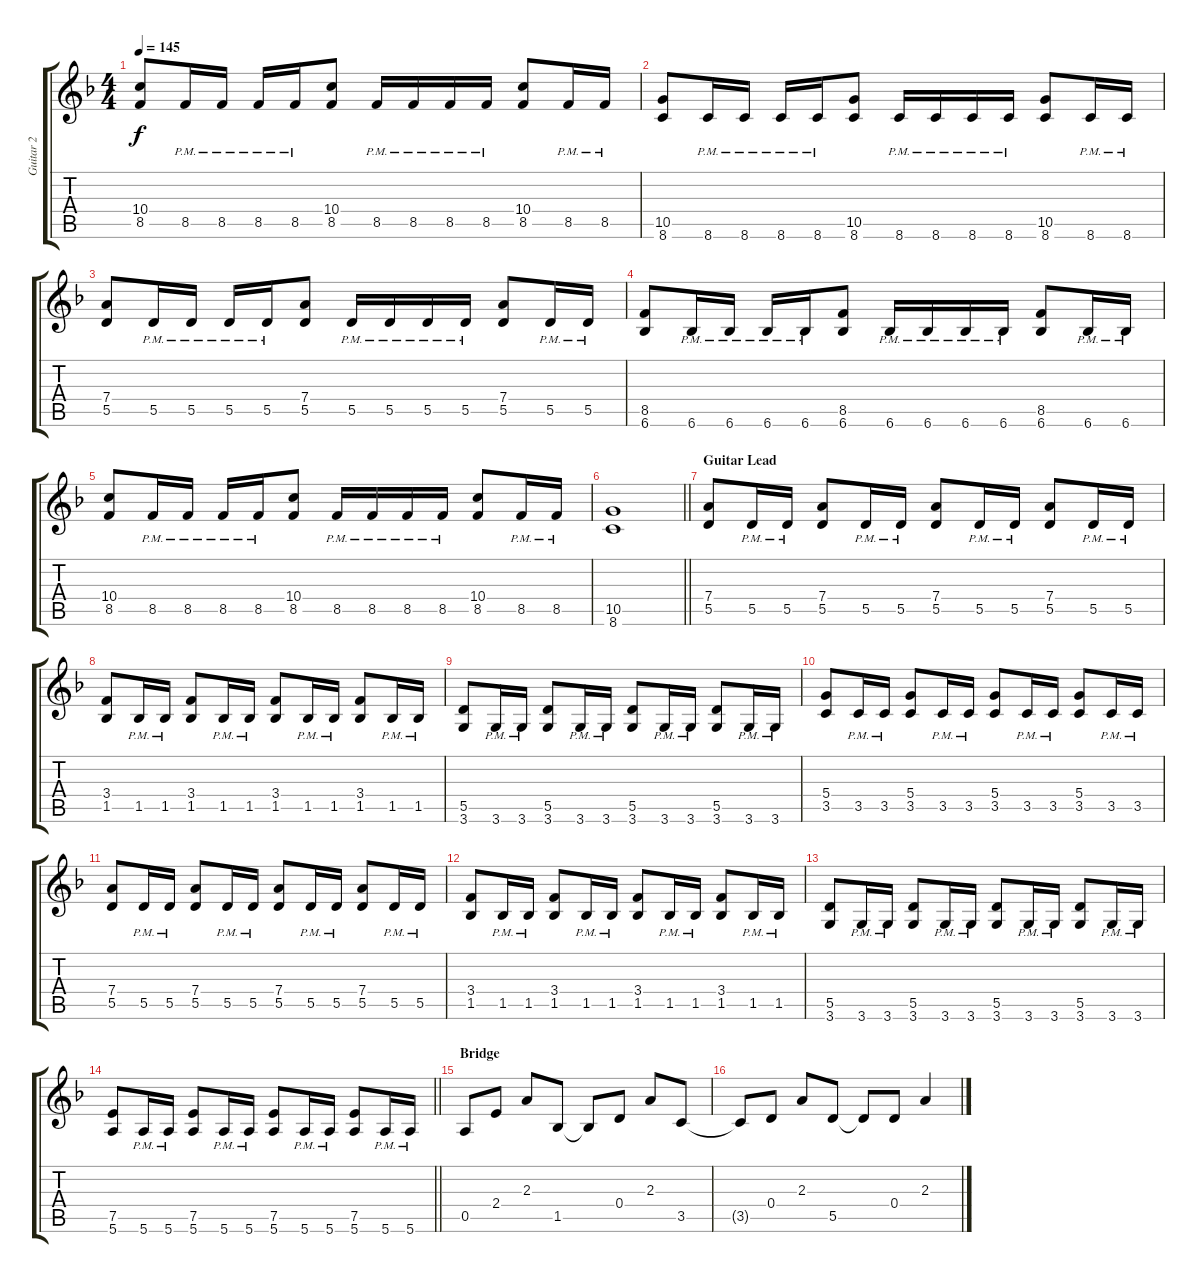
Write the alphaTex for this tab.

\track ("Guitar 2" "Guitar 2") {instrument distortionguitar}
\staff {score tabs}
\tuning (E4 B3 G3 D3 A2 E2) {hide}
\ts (4 4)
\tempo 145
\clef g2
\ks f
(10.4 8.5).8{dy f} 8.5{pm}.16 8.5{pm}.16 8.5{pm}.16 8.5{pm}.16 (10.4 8.5).8 8.5{pm}.16 8.5{pm}.16 8.5{pm}.16 8.5{pm}.16 (10.4 8.5).8 8.5{pm}.16 8.5{pm}.16 |
(10.5 8.6).8 8.6{pm}.16 8.6{pm}.16 8.6{pm}.16 8.6{pm}.16 (10.5 8.6).8 8.6{pm}.16 8.6{pm}.16 8.6{pm}.16 8.6{pm}.16 (10.5 8.6).8 8.6{pm}.16 8.6{pm}.16 |
(7.4 5.5).8 5.5{pm}.16 5.5{pm}.16 5.5{pm}.16 5.5{pm}.16 (7.4 5.5).8 5.5{pm}.16 5.5{pm}.16 5.5{pm}.16 5.5{pm}.16 (7.4 5.5).8 5.5{pm}.16 5.5{pm}.16 |
(8.5 6.6).8 6.6{pm}.16 6.6{pm}.16 6.6{pm}.16 6.6{pm}.16 (8.5 6.6).8 6.6{pm}.16 6.6{pm}.16 6.6{pm}.16 6.6{pm}.16 (8.5 6.6).8 6.6{pm}.16 6.6{pm}.16 |
(10.4 8.5).8 8.5{pm}.16 8.5{pm}.16 8.5{pm}.16 8.5{pm}.16 (10.4 8.5).8 8.5{pm}.16 8.5{pm}.16 8.5{pm}.16 8.5{pm}.16 (10.4 8.5).8 8.5{pm}.16 8.5{pm}.16 |
\barLineRight lightlight
(10.5 8.6).1 |
\section ("" "Guitar Lead")
(7.4 5.5).8 5.5{pm}.16 5.5{pm}.16 (7.4 5.5).8 5.5{pm}.16 5.5{pm}.16 (7.4 5.5).8 5.5{pm}.16 5.5{pm}.16 (7.4 5.5).8 5.5{pm}.16 5.5{pm}.16 |
(3.4 1.5).8 1.5{pm}.16 1.5{pm}.16 (3.4 1.5).8 1.5{pm}.16 1.5{pm}.16 (3.4 1.5).8 1.5{pm}.16 1.5{pm}.16 (3.4 1.5).8 1.5{pm}.16 1.5{pm}.16 |
(5.5 3.6).8 3.6{pm}.16 3.6{pm}.16 (5.5 3.6).8 3.6{pm}.16 3.6{pm}.16 (5.5 3.6).8 3.6{pm}.16 3.6{pm}.16 (5.5 3.6).8 3.6{pm}.16 3.6{pm}.16 |
(5.4 3.5).8 3.5{pm}.16 3.5{pm}.16 (5.4 3.5).8 3.5{pm}.16 3.5{pm}.16 (5.4 3.5).8 3.5{pm}.16 3.5{pm}.16 (5.4 3.5).8 3.5{pm}.16 3.5{pm}.16 |
(7.4 5.5).8 5.5{pm}.16 5.5{pm}.16 (7.4 5.5).8 5.5{pm}.16 5.5{pm}.16 (7.4 5.5).8 5.5{pm}.16 5.5{pm}.16 (7.4 5.5).8 5.5{pm}.16 5.5{pm}.16 |
(3.4 1.5).8 1.5{pm}.16 1.5{pm}.16 (3.4 1.5).8 1.5{pm}.16 1.5{pm}.16 (3.4 1.5).8 1.5{pm}.16 1.5{pm}.16 (3.4 1.5).8 1.5{pm}.16 1.5{pm}.16 |
(5.5 3.6).8 3.6{pm}.16 3.6{pm}.16 (5.5 3.6).8 3.6{pm}.16 3.6{pm}.16 (5.5 3.6).8 3.6{pm}.16 3.6{pm}.16 (5.5 3.6).8 3.6{pm}.16 3.6{pm}.16 |
\barLineRight lightlight
(7.5 5.6).8 5.6{pm}.16 5.6{pm}.16 (7.5 5.6).8 5.6{pm}.16 5.6{pm}.16 (7.5 5.6).8 5.6{pm}.16 5.6{pm}.16 (7.5 5.6).8 5.6{pm}.16 5.6{pm}.16 |
\section ("" "Bridge ")
0.5.8 2.4.8 2.3.8 1.5.8 1.5{t}.8 0.4.8 2.3.8 3.5.8 |
3.5{t}.8 0.4.8 2.3.8 5.5.8 5.5{t}.8 0.4.8 2.3.4
